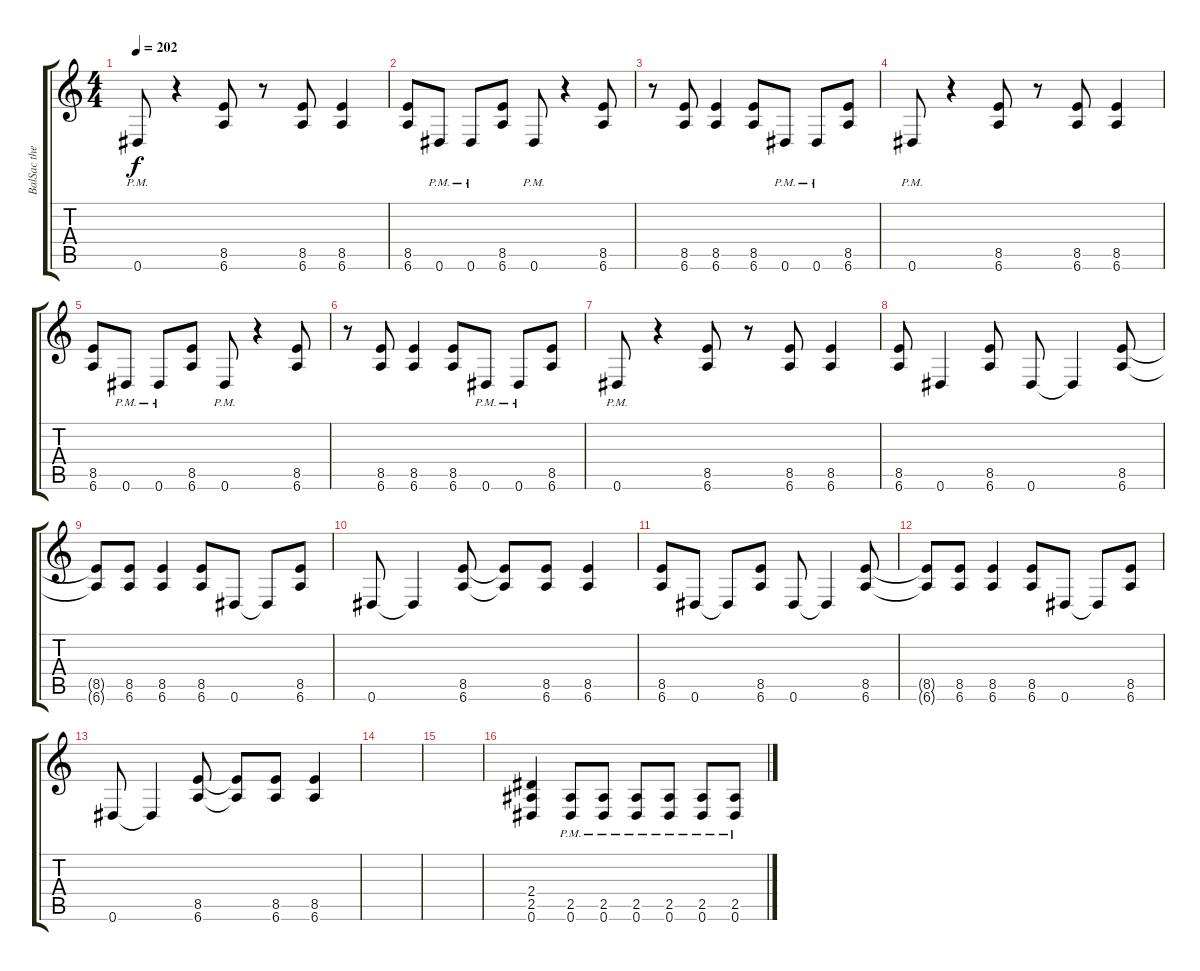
\track ("BalSac the Jaws of Death" "BalSac the") {instrument distortionguitar}
\staff {score tabs}
\tuning (Eb4 Bb3 Gb3 Db3 Ab2 Eb2) {hide}
\ts (4 4)
\tempo 202
\clef g2
\ks c
0.6{pm}.8{dy f} r.4 (8.5 6.6).8 r.8 (8.5 6.6).8 (8.5 6.6).4 |
(8.5 6.6).8 0.6{pm}.8 0.6{pm}.8 (8.5 6.6).8 0.6{pm}.8 r.4 (8.5 6.6).8 |
r.8 (8.5 6.6).8 (8.5 6.6).4 (8.5 6.6).8 0.6{pm}.8 0.6{pm}.8 (8.5 6.6).8 |
0.6{pm}.8 r.4 (8.5 6.6).8 r.8 (8.5 6.6).8 (8.5 6.6).4 |
(8.5 6.6).8 0.6{pm}.8 0.6{pm}.8 (8.5 6.6).8 0.6{pm}.8 r.4 (8.5 6.6).8 |
r.8 (8.5 6.6).8 (8.5 6.6).4 (8.5 6.6).8 0.6{pm}.8 0.6{pm}.8 (8.5 6.6).8 |
0.6{pm}.8 r.4 (8.5 6.6).8 r.8 (8.5 6.6).8 (8.5 6.6).4 |
(8.5 6.6).8 0.6.4 (8.5 6.6).8 0.6.8 0.6{t}.4 (8.5 6.6).8 |
(8.5{t} 6.6{t}).8 (8.5 6.6).8 (8.5 6.6).4 (8.5 6.6).8 0.6.8 0.6{t}.8 (8.5 6.6).8 |
0.6.8 0.6{t}.4 (8.5 6.6).8 (8.5{t} 6.6{t}).8 (8.5 6.6).8 (8.5 6.6).4 |
(8.5 6.6).8 0.6.8 0.6{t}.8 (8.5 6.6).8 0.6.8 0.6{t}.4 (8.5 6.6).8 |
(8.5{t} 6.6{t}).8 (8.5 6.6).8 (8.5 6.6).4 (8.5 6.6).8 0.6.8 0.6{t}.8 (8.5 6.6).8 |
0.6.8 0.6{t}.4 (8.5 6.6).8 (8.5{t} 6.6{t}).8 (8.5 6.6).8 (8.5 6.6).4 |
|
|
(2.4 2.5 0.6).4 (2.5{pm} 0.6{pm}).8 (2.5{pm} 0.6{pm}).8 (2.5{pm} 0.6{pm}).8 (2.5{pm} 0.6{pm}).8 (2.5{pm} 0.6{pm}).8 (2.5{pm} 0.6{pm}).8
